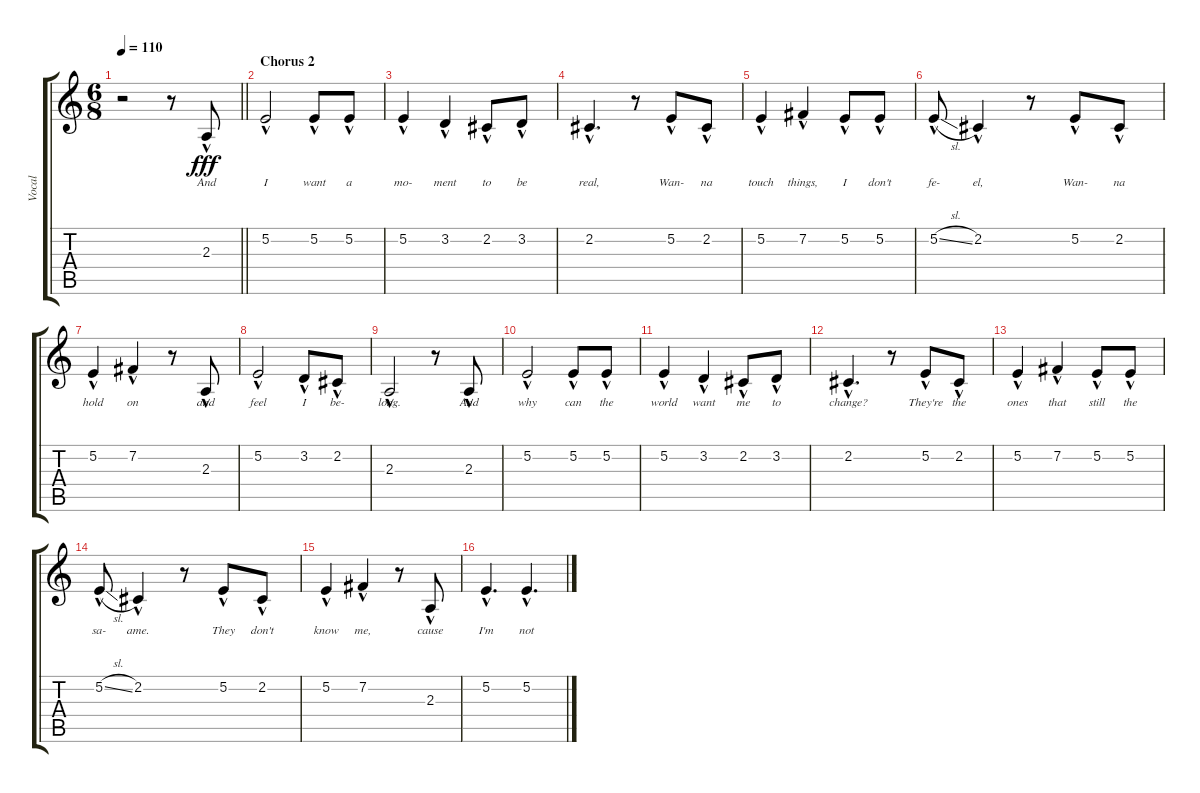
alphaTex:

\track ("Vocal" "Vocal") {instrument altosax}
\staff {score tabs}
\tuning (E4 B3 G3 D3 A2 E2) {hide}
\ts (6 8)
\tempo 110
\clef g2
\barLineRight lightlight
\ks c
r.2{dy fff} r.8 2.3{hac}.8{lyrics (0 "And") lyrics (1 "") lyrics (2 "") lyrics (3 "") lyrics (4 "") instrument tenorsax} |
\section ("" "Chorus 2")
5.2{hac}.2{lyrics (0 "I") lyrics (1 "") lyrics (2 "") lyrics (3 "") lyrics (4 "")} 5.2{hac}.8{lyrics (0 "want") lyrics (1 "") lyrics (2 "") lyrics (3 "") lyrics (4 "")} 5.2{hac}.8{lyrics (0 "a") lyrics (1 "") lyrics (2 "") lyrics (3 "") lyrics (4 "")} |
5.2{hac}.4{lyrics (0 "mo-") lyrics (1 "") lyrics (2 "") lyrics (3 "") lyrics (4 "")} 3.2{hac}.4{lyrics (0 "ment") lyrics (1 "") lyrics (2 "") lyrics (3 "") lyrics (4 "")} 2.2{hac}.8{lyrics (0 "to") lyrics (1 "") lyrics (2 "") lyrics (3 "") lyrics (4 "")} 3.2{hac}.8{lyrics (0 "be") lyrics (1 "") lyrics (2 "") lyrics (3 "") lyrics (4 "")} |
2.2{hac}.4{d lyrics (0 "real,") lyrics (1 "") lyrics (2 "") lyrics (3 "") lyrics (4 "")} r.8 5.2{hac}.8{lyrics (0 "Wan-") lyrics (1 "") lyrics (2 "") lyrics (3 "") lyrics (4 "")} 2.2{hac}.8{lyrics (0 "na") lyrics (1 "") lyrics (2 "") lyrics (3 "") lyrics (4 "")} |
5.2{hac}.4{lyrics (0 "touch") lyrics (1 "") lyrics (2 "") lyrics (3 "") lyrics (4 "")} 7.2{hac}.4{lyrics (0 "things,") lyrics (1 "") lyrics (2 "") lyrics (3 "") lyrics (4 "")} 5.2{hac}.8{lyrics (0 "I") lyrics (1 "") lyrics (2 "") lyrics (3 "") lyrics (4 "")} 5.2{hac}.8{lyrics (0 "don't") lyrics (1 "") lyrics (2 "") lyrics (3 "") lyrics (4 "")} |
5.2{sl hac}.8{lyrics (0 "fe-") lyrics (1 "") lyrics (2 "") lyrics (3 "") lyrics (4 "")} 2.2{hac}.4{lyrics (0 "el,") lyrics (1 "") lyrics (2 "") lyrics (3 "") lyrics (4 "")} r.8 5.2{hac}.8{lyrics (0 "Wan-") lyrics (1 "") lyrics (2 "") lyrics (3 "") lyrics (4 "")} 2.2{hac}.8{lyrics (0 "na") lyrics (1 "") lyrics (2 "") lyrics (3 "") lyrics (4 "")} |
5.2{hac}.4{lyrics (0 "hold") lyrics (1 "") lyrics (2 "") lyrics (3 "") lyrics (4 "")} 7.2{hac}.4{lyrics (0 "on") lyrics (1 "") lyrics (2 "") lyrics (3 "") lyrics (4 "")} r.8 2.3{hac}.8{lyrics (0 "and") lyrics (1 "") lyrics (2 "") lyrics (3 "") lyrics (4 "")} |
5.2{hac}.2{lyrics (0 "feel") lyrics (1 "") lyrics (2 "") lyrics (3 "") lyrics (4 "")} 3.2{hac}.8{lyrics (0 "I") lyrics (1 "") lyrics (2 "") lyrics (3 "") lyrics (4 "")} 2.2{hac}.8{lyrics (0 "be-") lyrics (1 "") lyrics (2 "") lyrics (3 "") lyrics (4 "")} |
2.3{hac}.2{lyrics (0 "long.") lyrics (1 "") lyrics (2 "") lyrics (3 "") lyrics (4 "")} r.8 2.3{hac}.8{lyrics (0 "And") lyrics (1 "") lyrics (2 "") lyrics (3 "") lyrics (4 "")} |
5.2{hac}.2{lyrics (0 "why") lyrics (1 "") lyrics (2 "") lyrics (3 "") lyrics (4 "")} 5.2{hac}.8{lyrics (0 "can") lyrics (1 "") lyrics (2 "") lyrics (3 "") lyrics (4 "")} 5.2{hac}.8{lyrics (0 "the") lyrics (1 "") lyrics (2 "") lyrics (3 "") lyrics (4 "")} |
5.2{hac}.4{lyrics (0 "world") lyrics (1 "") lyrics (2 "") lyrics (3 "") lyrics (4 "")} 3.2{hac}.4{lyrics (0 "want") lyrics (1 "") lyrics (2 "") lyrics (3 "") lyrics (4 "")} 2.2{hac}.8{lyrics (0 "me") lyrics (1 "") lyrics (2 "") lyrics (3 "") lyrics (4 "")} 3.2{hac}.8{lyrics (0 "to") lyrics (1 "") lyrics (2 "") lyrics (3 "") lyrics (4 "")} |
2.2{hac}.4{d lyrics (0 "change?") lyrics (1 "") lyrics (2 "") lyrics (3 "") lyrics (4 "")} r.8 5.2{hac}.8{lyrics (0 "They're") lyrics (1 "") lyrics (2 "") lyrics (3 "") lyrics (4 "")} 2.2{hac}.8{lyrics (0 "the") lyrics (1 "") lyrics (2 "") lyrics (3 "") lyrics (4 "")} |
5.2{hac}.4{lyrics (0 "ones") lyrics (1 "") lyrics (2 "") lyrics (3 "") lyrics (4 "")} 7.2{hac}.4{lyrics (0 "that") lyrics (1 "") lyrics (2 "") lyrics (3 "") lyrics (4 "")} 5.2{hac}.8{lyrics (0 "still") lyrics (1 "") lyrics (2 "") lyrics (3 "") lyrics (4 "")} 5.2{hac}.8{lyrics (0 "the") lyrics (1 "") lyrics (2 "") lyrics (3 "") lyrics (4 "")} |
5.2{sl hac}.8{lyrics (0 "sa-") lyrics (1 "") lyrics (2 "") lyrics (3 "") lyrics (4 "")} 2.2{hac}.4{lyrics (0 "ame.") lyrics (1 "") lyrics (2 "") lyrics (3 "") lyrics (4 "")} r.8 5.2{hac}.8{lyrics (0 "They") lyrics (1 "") lyrics (2 "") lyrics (3 "") lyrics (4 "")} 2.2{hac}.8{lyrics (0 "don't") lyrics (1 "") lyrics (2 "") lyrics (3 "") lyrics (4 "")} |
5.2{hac}.4{lyrics (0 "know") lyrics (1 "") lyrics (2 "") lyrics (3 "") lyrics (4 "")} 7.2{hac}.4{lyrics (0 "me,") lyrics (1 "") lyrics (2 "") lyrics (3 "") lyrics (4 "")} r.8 2.3{hac}.8{lyrics (0 "cause") lyrics (1 "") lyrics (2 "") lyrics (3 "") lyrics (4 "")} |
5.2{hac}.4{d lyrics (0 "I'm") lyrics (1 "") lyrics (2 "") lyrics (3 "") lyrics (4 "")} 5.2{hac}.4{d lyrics (0 "not") lyrics (1 "") lyrics (2 "") lyrics (3 "") lyrics (4 "")}
